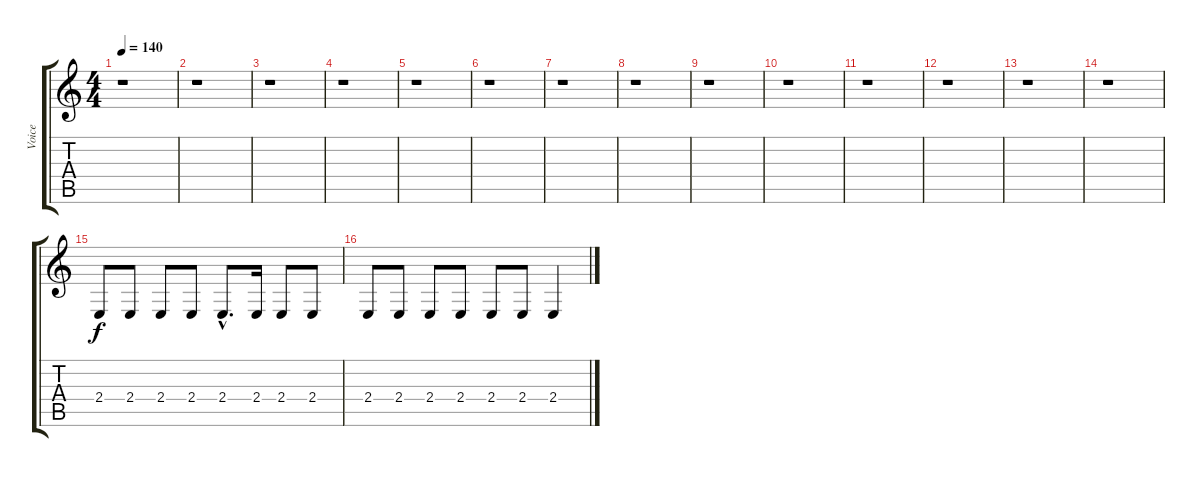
\track ("Voice" "Voice") {instrument acousticgrandpiano}
\staff {score tabs}
\tuning (E4 B3 G3 D3 A2 E2) {hide}
\ts (4 4)
\tempo 140
\clef g2
\ks c
r.1{dy f instrument acousticgrandpiano} |
r.1 |
r.1 |
r.1 |
r.1 |
r.1 |
r.1 |
r.1 |
r.1 |
r.1 |
r.1 |
r.1 |
r.1 |
r.1 |
2.4.8 2.4.8 2.4.8 2.4.8 2.4{hac}.8{d} 2.4.16 2.4.8 2.4.8 |
2.4.8 2.4.8 2.4.8 2.4.8 2.4.8 2.4.8 2.4.4
